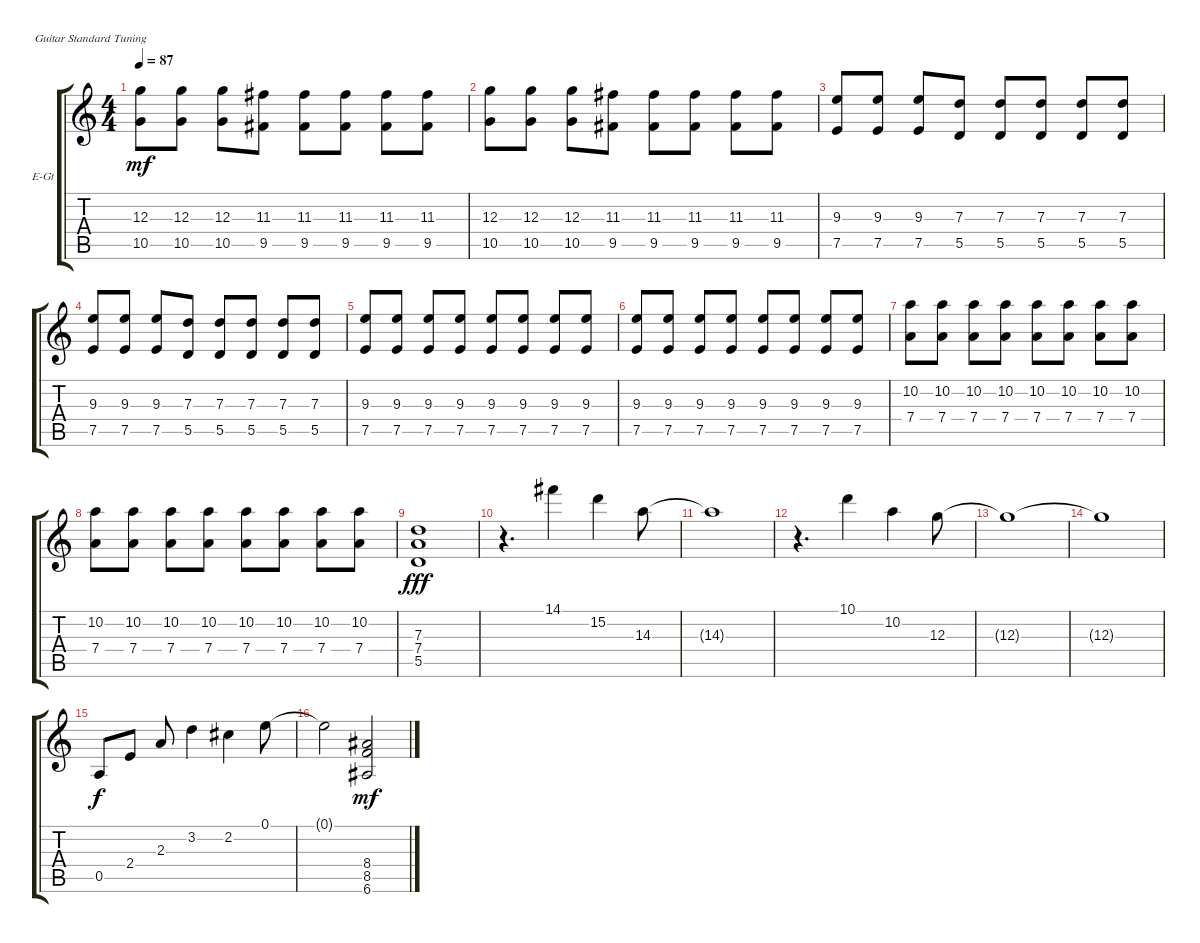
\bracketExtendMode groupsimilarinstruments
\firstSystemTrackNameOrientation horizontal
\otherSystemsTrackNameOrientation horizontal
\track ("Lead" "E-Gt") {instrument distortionguitar}
\staff {score tabs}
\tuning (E4 B3 G3 D3 A2 E2)
\ts (4 4)
\tempo 87
\clef g2
\ks c
(12.3 10.5).8{dy mf} (12.3 10.5).8 (12.3 10.5).8 (11.3 9.5).8 (11.3 9.5).8 (11.3 9.5).8 (11.3 9.5).8 (11.3 9.5).8 |
(12.3 10.5).8 (12.3 10.5).8 (12.3 10.5).8 (11.3 9.5).8 (11.3 9.5).8 (11.3 9.5).8 (11.3 9.5).8 (11.3 9.5).8 |
(9.3 7.5).8 (9.3 7.5).8 (9.3 7.5).8 (7.3 5.5).8 (7.3 5.5).8 (7.3 5.5).8 (7.3 5.5).8 (7.3 5.5).8 |
(9.3 7.5).8 (9.3 7.5).8 (9.3 7.5).8 (7.3 5.5).8 (7.3 5.5).8 (7.3 5.5).8 (7.3 5.5).8 (7.3 5.5).8 |
(9.3 7.5).8 (9.3 7.5).8 (9.3 7.5).8 (9.3 7.5).8 (9.3 7.5).8 (9.3 7.5).8 (9.3 7.5).8 (9.3 7.5).8 |
(9.3 7.5).8 (9.3 7.5).8 (9.3 7.5).8 (9.3 7.5).8 (9.3 7.5).8 (9.3 7.5).8 (9.3 7.5).8 (9.3 7.5).8 |
(10.2 7.4).8 (10.2 7.4).8 (10.2 7.4).8 (10.2 7.4).8 (10.2 7.4).8 (10.2 7.4).8 (10.2 7.4).8 (10.2 7.4).8 |
(10.2 7.4).8 (10.2 7.4).8 (10.2 7.4).8 (10.2 7.4).8 (10.2 7.4).8 (10.2 7.4).8 (10.2 7.4).8 (10.2 7.4).8 |
(7.3 7.4 5.5).1{dy fff} |
r.4{d} 14.1.4 15.2.4 14.3.8 |
14.3{t}.1 |
r.4{d} 10.1.4 10.2.4 12.3.8 |
12.3{t}.1 |
12.3{t}.1 |
0.5.8{dy f} 2.4.8 2.3.8 3.2.4 2.2.4 0.1.8 |
0.1{t}.2 (8.4 8.5 6.6).2{dy mf}
